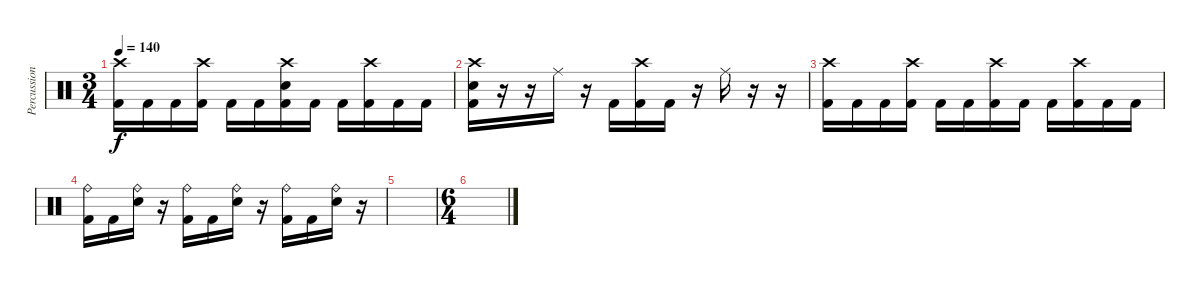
\track ("Percussion" "Percussion") {instrument percussion}
\staff {score}
\articulation defaults
\ts (3 4)
\tempo 140
\clef neutral
\ks c
("Crash high (hit)" "Kick (hit) 2").16{dy f} "Kick (hit) 2".16 "Kick (hit) 2".16 ("Crash high (hit)" "Kick (hit) 2").16 "Kick (hit) 2".16 "Kick (hit) 2".16 ("Crash high (hit)" "Snare (hit) 2" "Kick (hit) 2").16 "Kick (hit) 2".16 "Kick (hit) 2".16 ("Crash high (hit)" "Kick (hit) 2").16 "Kick (hit) 2".16 "Kick (hit) 2".16 |
("Crash high (hit)" "Snare (hit) 2" "Kick (hit) 2").16 r.16 r.16 "Ride (middle)".16 r.16 "Kick (hit) 2".16 ("Crash high (hit)" "Kick (hit) 2").16 "Kick (hit) 2".16 r.16 "Ride (middle)".16 r.16 r.16 |
("Crash high (hit)" "Kick (hit) 2").16 "Kick (hit) 2".16 "Kick (hit) 2".16 ("Crash high (hit)" "Kick (hit) 2").16 "Kick (hit) 2".16 "Kick (hit) 2".16 ("Crash high (hit)" "Kick (hit) 2").16 "Kick (hit) 2".16 "Kick (hit) 2".16 ("Crash high (hit)" "Kick (hit) 2").16 "Kick (hit) 2".16 "Kick (hit) 2".16 |
("Ride (bell)" "Kick (hit) 2").16 "Kick (hit) 2".16 ("Ride (bell)" "Snare (hit) 2").16 r.16 ("Ride (bell)" "Kick (hit) 2").16 "Kick (hit) 2".16 ("Ride (bell)" "Snare (hit) 2").16 r.16 ("Ride (bell)" "Kick (hit) 2").16 "Kick (hit) 2".16 ("Ride (bell)" "Snare (hit) 2").16 r.16 |
|
\ts (6 4)
